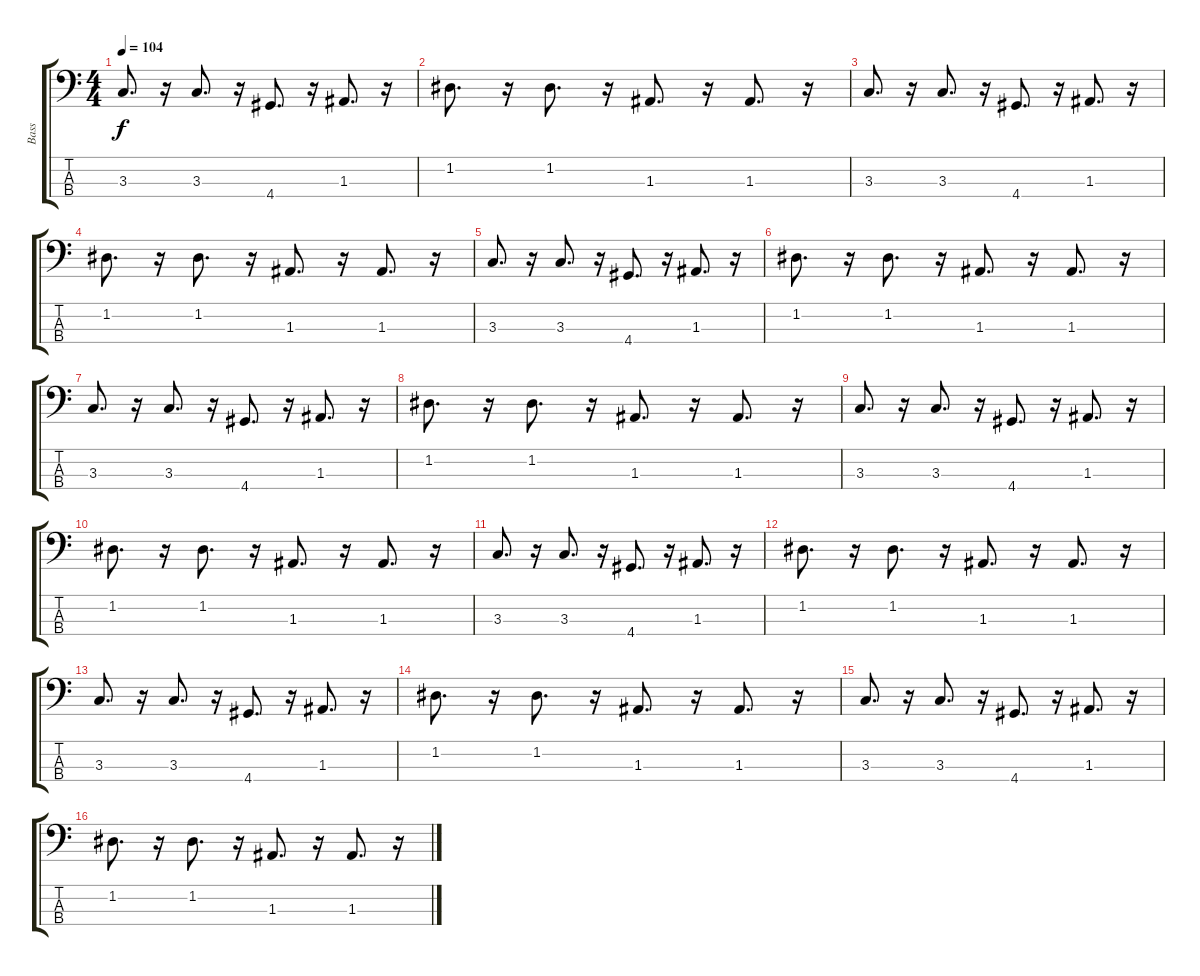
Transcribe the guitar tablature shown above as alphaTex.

\track ("Bass                " "Bass      ") {instrument fretlessbass}
\staff {score tabs}
\tuning (G2 D2 A1 E1) {hide}
\ts (4 4)
\tempo 104
\clef f4
\ks c
3.3.8{d dy f} r.16 3.3.8{d} r.16 4.4.8{d} r.16 1.3.8{d} r.16 |
1.2.8{d} r.16 1.2.8{d} r.16 1.3.8{d} r.16 1.3.8{d} r.16 |
3.3.8{d} r.16 3.3.8{d} r.16 4.4.8{d} r.16 1.3.8{d} r.16 |
1.2.8{d} r.16 1.2.8{d} r.16 1.3.8{d} r.16 1.3.8{d} r.16 |
3.3.8{d} r.16 3.3.8{d} r.16 4.4.8{d} r.16 1.3.8{d} r.16 |
1.2.8{d} r.16 1.2.8{d} r.16 1.3.8{d} r.16 1.3.8{d} r.16 |
3.3.8{d} r.16 3.3.8{d} r.16 4.4.8{d} r.16 1.3.8{d} r.16 |
1.2.8{d} r.16 1.2.8{d} r.16 1.3.8{d} r.16 1.3.8{d} r.16 |
3.3.8{d} r.16 3.3.8{d} r.16 4.4.8{d} r.16 1.3.8{d} r.16 |
1.2.8{d} r.16 1.2.8{d} r.16 1.3.8{d} r.16 1.3.8{d} r.16 |
3.3.8{d} r.16 3.3.8{d} r.16 4.4.8{d} r.16 1.3.8{d} r.16 |
1.2.8{d} r.16 1.2.8{d} r.16 1.3.8{d} r.16 1.3.8{d} r.16 |
3.3.8{d} r.16 3.3.8{d} r.16 4.4.8{d} r.16 1.3.8{d} r.16 |
1.2.8{d} r.16 1.2.8{d} r.16 1.3.8{d} r.16 1.3.8{d} r.16 |
3.3.8{d} r.16 3.3.8{d} r.16 4.4.8{d} r.16 1.3.8{d} r.16 |
1.2.8{d} r.16 1.2.8{d} r.16 1.3.8{d} r.16 1.3.8{d} r.16
